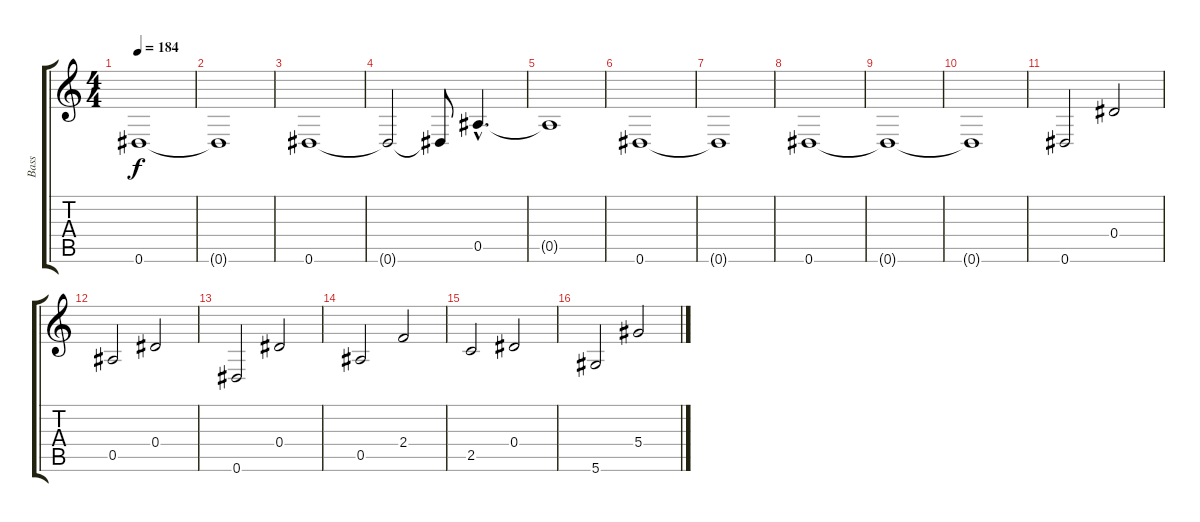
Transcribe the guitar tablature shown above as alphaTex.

\track ("Bass" "Bass") {instrument acousticguitarnylon}
\staff {score tabs}
\tuning (Eb4 Bb3 G3 Eb3 Bb2 Eb2) {hide}
\ts (4 4)
\tempo 184
\clef g2
\ks c
0.6.1{dy f instrument acousticguitarnylon} |
0.6{t}.1 |
0.6.1 |
0.6{t}.2 0.6{t}.8 0.5{hac}.4{d} |
0.5{t}.1 |
0.6.1 |
0.6{t}.1 |
0.6.1 |
0.6{t}.1 |
0.6{t}.1 |
0.6.2 0.4.2 |
0.5.2 0.4.2 |
0.6.2 0.4.2 |
0.5.2 2.4.2 |
2.5.2 0.4.2 |
5.6.2 5.4.2
